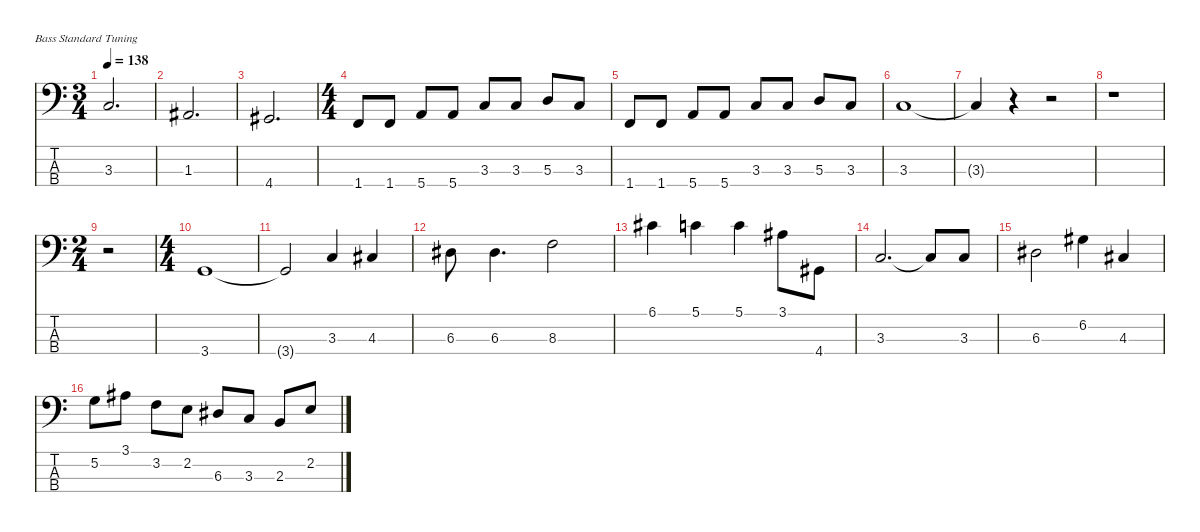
\defaultSystemsLayout 4
\hideDynamics
\bracketExtendMode nobrackets
\singleTrackTrackNamePolicy hidden
\multiTrackTrackNamePolicy hidden
\firstSystemTrackNameMode fullname
\firstSystemTrackNameOrientation horizontal
\otherSystemsTrackNameOrientation horizontal
\track ("Bass" "el.bs.") {instrument electricbassfinger}
\staff {score tabs}
\tuning (G2 D2 A1 E1)
\ts (3 4)
\tempo 138
\clef f4
\ks c
3.3.2{d dy fff beam Up} |
1.3{acc #}.2{d beam Up} |
4.4{acc #}.2{d beam Up} |
\ts (4 4)
1.4.8{beam Up} 1.4.8{beam Up} 5.4.8{beam Up} 5.4.8{beam Up} 3.3.8{beam Up} 3.3.8{beam Up} 5.3.8{beam Up} 3.3.8{beam Up} |
1.4.8{beam Up} 1.4.8{beam Up} 5.4.8{beam Up} 5.4.8{beam Up} 3.3.8{beam Up} 3.3.8{beam Up} 5.3.8{beam Up} 3.3.8{beam Up} |
3.3.1{beam Up} |
3.3{t}.4{dy f beam Up} r.4{beam Up} r.2{beam Up} |
r.1{beam Down} |
\ts (2 4)
r.2{beam Down} |
\ts (4 4)
3.4.1{dy fff beam Up} |
3.4{t}.2{dy f beam Up} 3.3.4{dy fff beam Up} 4.3{acc #}.4{beam Up} |
6.3{acc #}.8{beam Down} 6.3{acc #}.4{d beam Down} 8.3.2{beam Down} |
6.1{acc #}.4{beam Down} 5.1.4{beam Down} 5.1.4{beam Down} 3.1{acc #}.8{beam Down} 4.4{acc #}.8{beam Down} |
3.3.2{d beam Up} 3.3{t}.8{dy f beam Up} 3.3.8{dy fff beam Up} |
6.3{acc #}.2{beam Down} 6.2{acc #}.4{beam Down} 4.3{acc #}.4{beam Up} |
5.2.8{beam Down} 3.1{acc #}.8{beam Down} 3.2.8{beam Down} 2.2.8{beam Down} 6.3{acc #}.8{beam Up} 3.3.8{beam Up} 2.3.8{beam Up} 2.2.8{beam Up}
